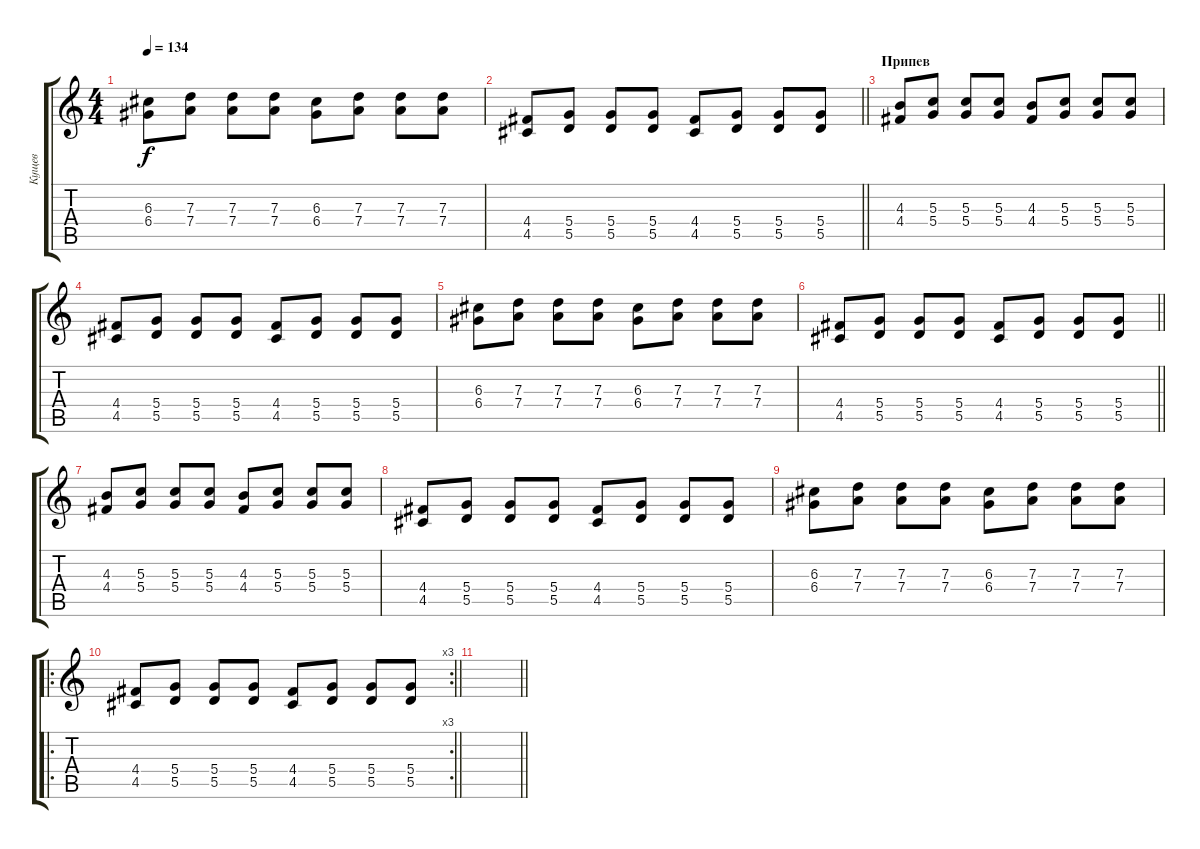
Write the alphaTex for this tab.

\track ("Кущев" "Кущев") {instrument distortionguitar}
\staff {score tabs}
\tuning (E4 B3 G3 D3 A2 E2) {hide}
\ts (4 4)
\tempo 134
\clef g2
\ks c
(6.3 6.4).8{dy f} (7.3 7.4).8 (7.3 7.4).8 (7.3 7.4).8 (6.3 6.4).8 (7.3 7.4).8 (7.3 7.4).8 (7.3 7.4).8 |
\barLineRight lightlight
(4.4 4.5).8 (5.4 5.5).8 (5.4 5.5).8 (5.4 5.5).8 (4.4 4.5).8 (5.4 5.5).8 (5.4 5.5).8 (5.4 5.5).8 |
\section ("" "Припев")
(4.3 4.4).8 (5.3 5.4).8 (5.3 5.4).8 (5.3 5.4).8 (4.3 4.4).8 (5.3 5.4).8 (5.3 5.4).8 (5.3 5.4).8 |
(4.4 4.5).8 (5.4 5.5).8 (5.4 5.5).8 (5.4 5.5).8 (4.4 4.5).8 (5.4 5.5).8 (5.4 5.5).8 (5.4 5.5).8 |
(6.3 6.4).8 (7.3 7.4).8 (7.3 7.4).8 (7.3 7.4).8 (6.3 6.4).8 (7.3 7.4).8 (7.3 7.4).8 (7.3 7.4).8 |
\barLineRight lightlight
(4.4 4.5).8 (5.4 5.5).8 (5.4 5.5).8 (5.4 5.5).8 (4.4 4.5).8 (5.4 5.5).8 (5.4 5.5).8 (5.4 5.5).8 |
(4.3 4.4).8 (5.3 5.4).8 (5.3 5.4).8 (5.3 5.4).8 (4.3 4.4).8 (5.3 5.4).8 (5.3 5.4).8 (5.3 5.4).8 |
(4.4 4.5).8 (5.4 5.5).8 (5.4 5.5).8 (5.4 5.5).8 (4.4 4.5).8 (5.4 5.5).8 (5.4 5.5).8 (5.4 5.5).8 |
(6.3 6.4).8 (7.3 7.4).8 (7.3 7.4).8 (7.3 7.4).8 (6.3 6.4).8 (7.3 7.4).8 (7.3 7.4).8 (7.3 7.4).8 |
\ro
\rc 3
\barLineRight lightlight
(4.4 4.5).8 (5.4 5.5).8 (5.4 5.5).8 (5.4 5.5).8 (4.4 4.5).8 (5.4 5.5).8 (5.4 5.5).8 (5.4 5.5).8 |
\barLineRight lightlight
